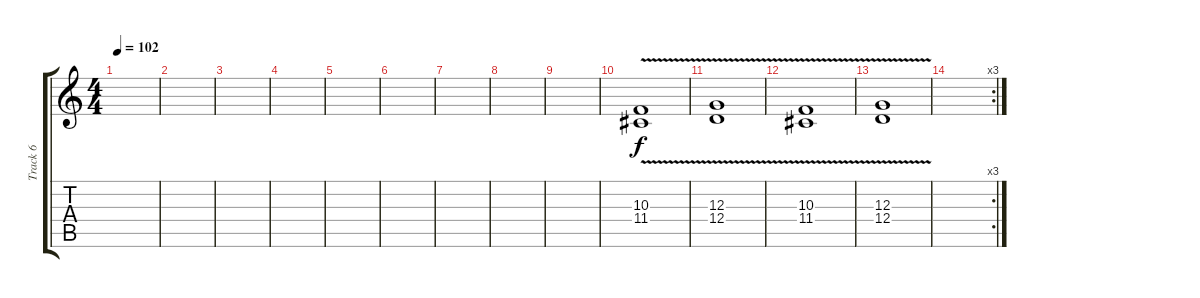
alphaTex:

\track ("Track 6" "Track 6") {instrument viola}
\staff {score tabs}
\tuning (E4 B3 G3 D3 A2 E2) {hide}
\ts (4 4)
\tempo 102
\clef g2
\ks c
|
|
|
|
|
|
|
|
|
(10.3{v} 11.4{v}).1 |
(12.3{v} 12.4{v}).1 |
(10.3{v} 11.4{v}).1 |
(12.3{v} 12.4{v}).1 |
\rc 3
